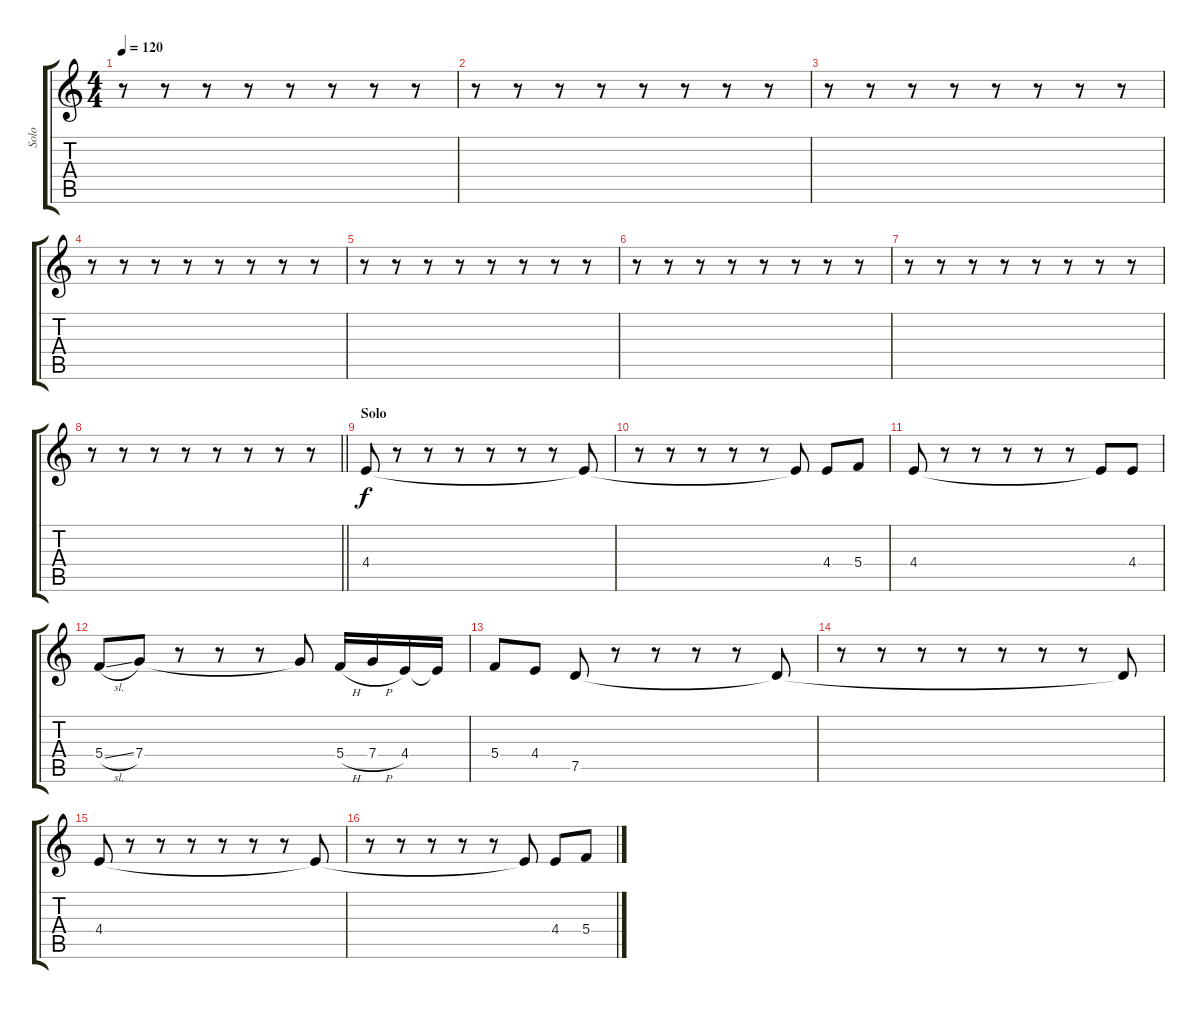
\track ("Solo" "Solo") {instrument distortionguitar}
\staff {score tabs}
\tuning (D4 A3 F3 C3 G2 C2) {hide}
\ts (4 4)
\tempo 120
\clef g2
\ks c
r.8{dy f} r.8 r.8 r.8 r.8 r.8 r.8 r.8 |
r.8 r.8 r.8 r.8 r.8 r.8 r.8 r.8 |
r.8 r.8 r.8 r.8 r.8 r.8 r.8 r.8 |
r.8 r.8 r.8 r.8 r.8 r.8 r.8 r.8 |
r.8 r.8 r.8 r.8 r.8 r.8 r.8 r.8 |
r.8 r.8 r.8 r.8 r.8 r.8 r.8 r.8 |
r.8 r.8 r.8 r.8 r.8 r.8 r.8 r.8 |
\barLineRight lightlight
r.8 r.8 r.8 r.8 r.8 r.8 r.8 r.8 |
\section ("" "Solo")
4.4.8 r.8 r.8 r.8 r.8 r.8 r.8 4.4{t}.8 |
r.8 r.8 r.8 r.8 r.8 4.4{t}.8 4.4.8 5.4.8 |
4.4.8 r.8 r.8 r.8 r.8 r.8 4.4{t}.8 4.4.8 |
5.4{sl}.8 7.4.8 r.8 r.8 r.8 7.4{t}.8 5.4{h}.16 7.4{h}.16 4.4.16 4.4{t}.16 |
5.4.8 4.4.8 7.5.8 r.8 r.8 r.8 r.8 7.5{t}.8 |
r.8 r.8 r.8 r.8 r.8 r.8 r.8 7.5{t}.8 |
4.4.8 r.8 r.8 r.8 r.8 r.8 r.8 4.4{t}.8 |
r.8 r.8 r.8 r.8 r.8 4.4{t}.8 4.4.8 5.4.8
